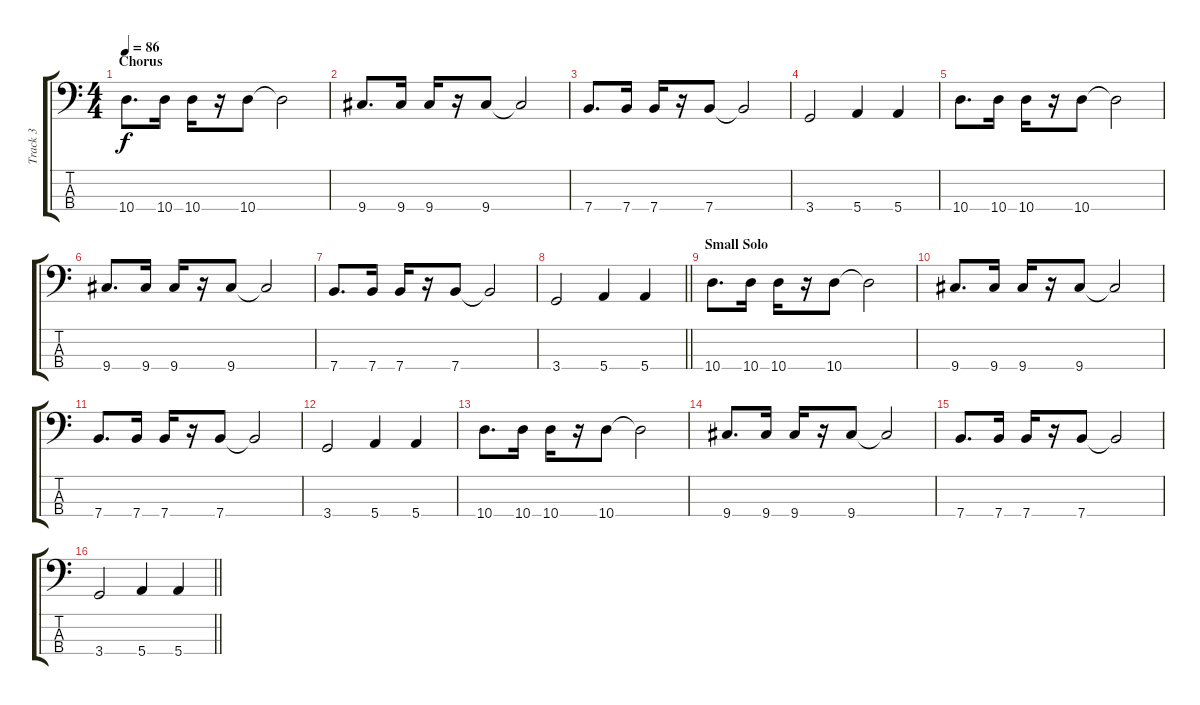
\track ("Track 3" "Track 3") {instrument electricbassfinger}
\staff {score tabs}
\tuning (G2 D2 A1 E1) {hide}
\ts (4 4)
\section ("" "Chorus")
\tempo 86
\clef f4
\ks c
10.4.8{d dy f} 10.4.16 10.4.16 r.16 10.4.8 10.4{t}.2 |
9.4.8{d} 9.4.16 9.4.16 r.16 9.4.8 9.4{t}.2 |
7.4.8{d} 7.4.16 7.4.16 r.16 7.4.8 7.4{t}.2 |
3.4.2 5.4.4 5.4.4 |
10.4.8{d} 10.4.16 10.4.16 r.16 10.4.8 10.4{t}.2 |
9.4.8{d} 9.4.16 9.4.16 r.16 9.4.8 9.4{t}.2 |
7.4.8{d} 7.4.16 7.4.16 r.16 7.4.8 7.4{t}.2 |
\barLineRight lightlight
3.4.2 5.4.4 5.4.4 |
\section ("" "Small Solo")
10.4.8{d} 10.4.16 10.4.16 r.16 10.4.8 10.4{t}.2 |
9.4.8{d} 9.4.16 9.4.16 r.16 9.4.8 9.4{t}.2 |
7.4.8{d} 7.4.16 7.4.16 r.16 7.4.8 7.4{t}.2 |
3.4.2 5.4.4 5.4.4 |
10.4.8{d} 10.4.16 10.4.16 r.16 10.4.8 10.4{t}.2 |
9.4.8{d} 9.4.16 9.4.16 r.16 9.4.8 9.4{t}.2 |
7.4.8{d} 7.4.16 7.4.16 r.16 7.4.8 7.4{t}.2 |
\barLineRight lightlight
3.4.2 5.4.4 5.4.4
